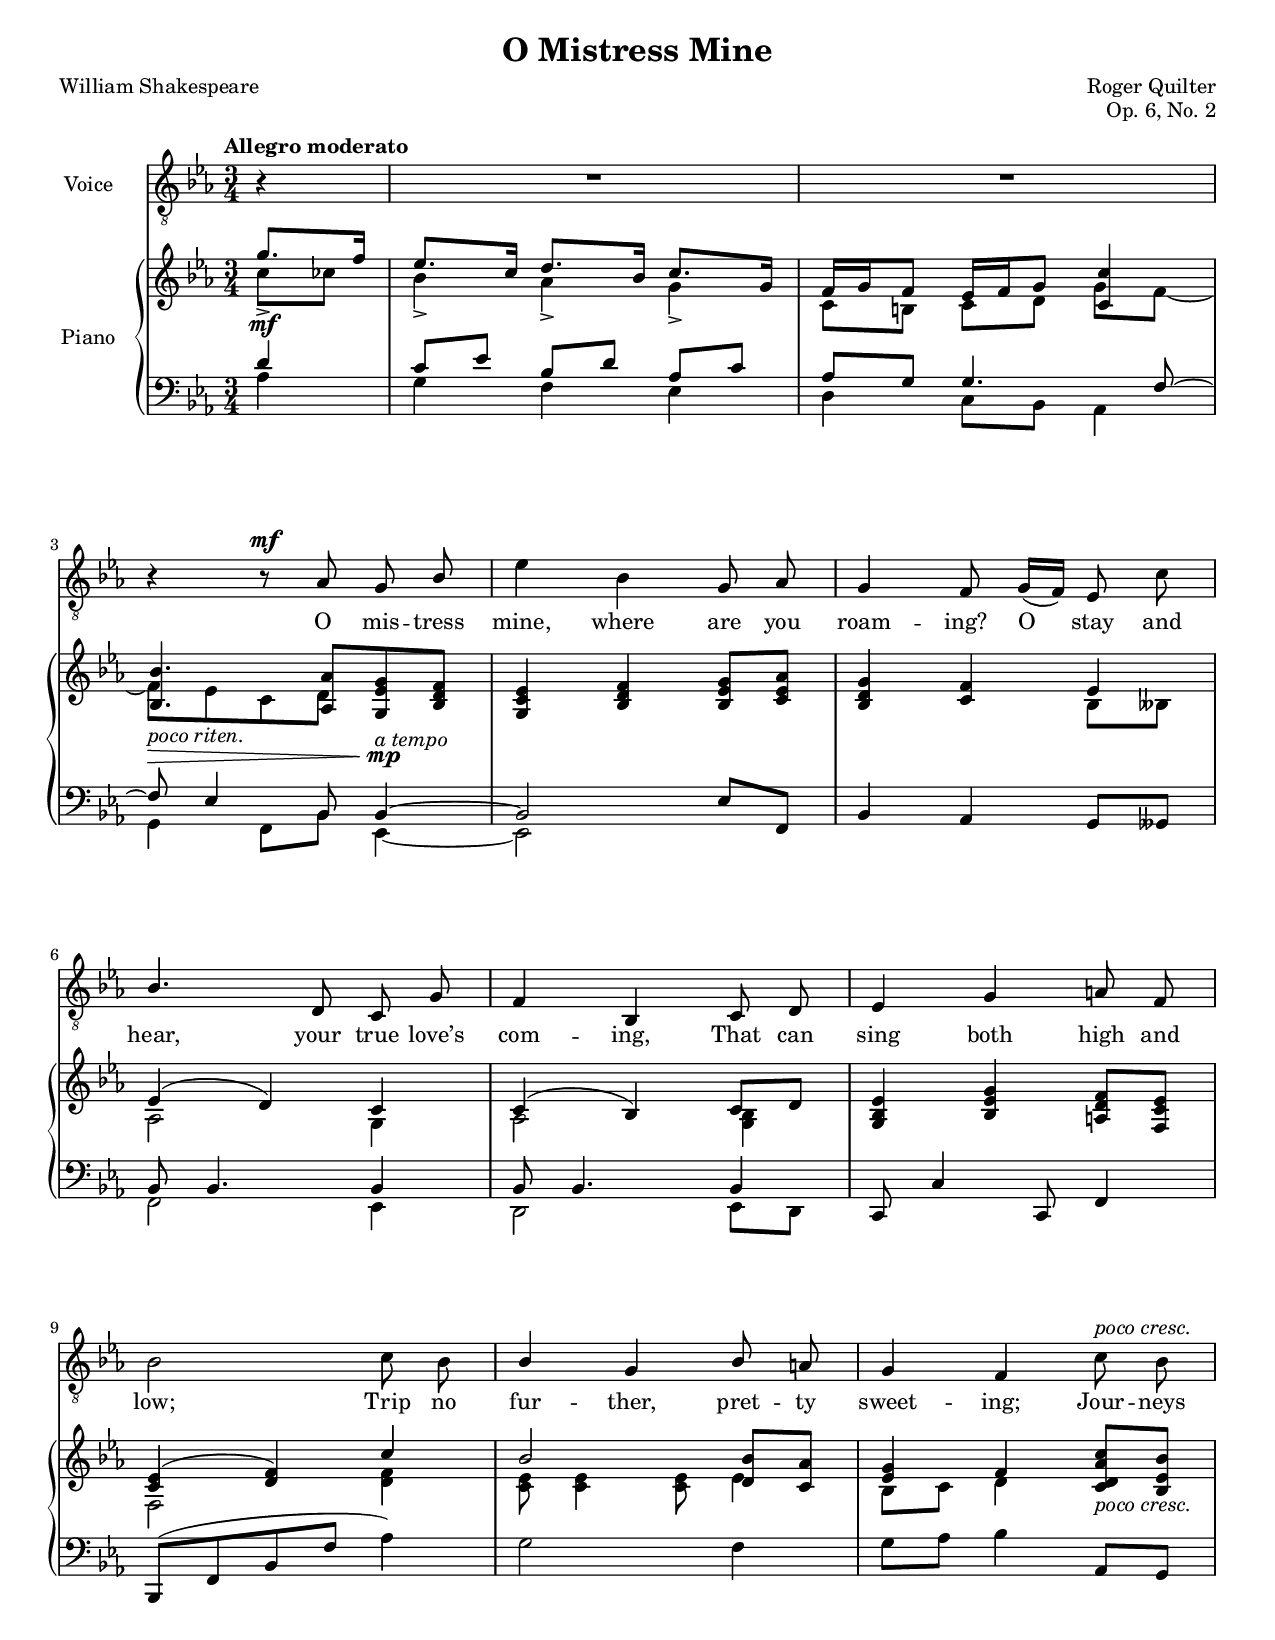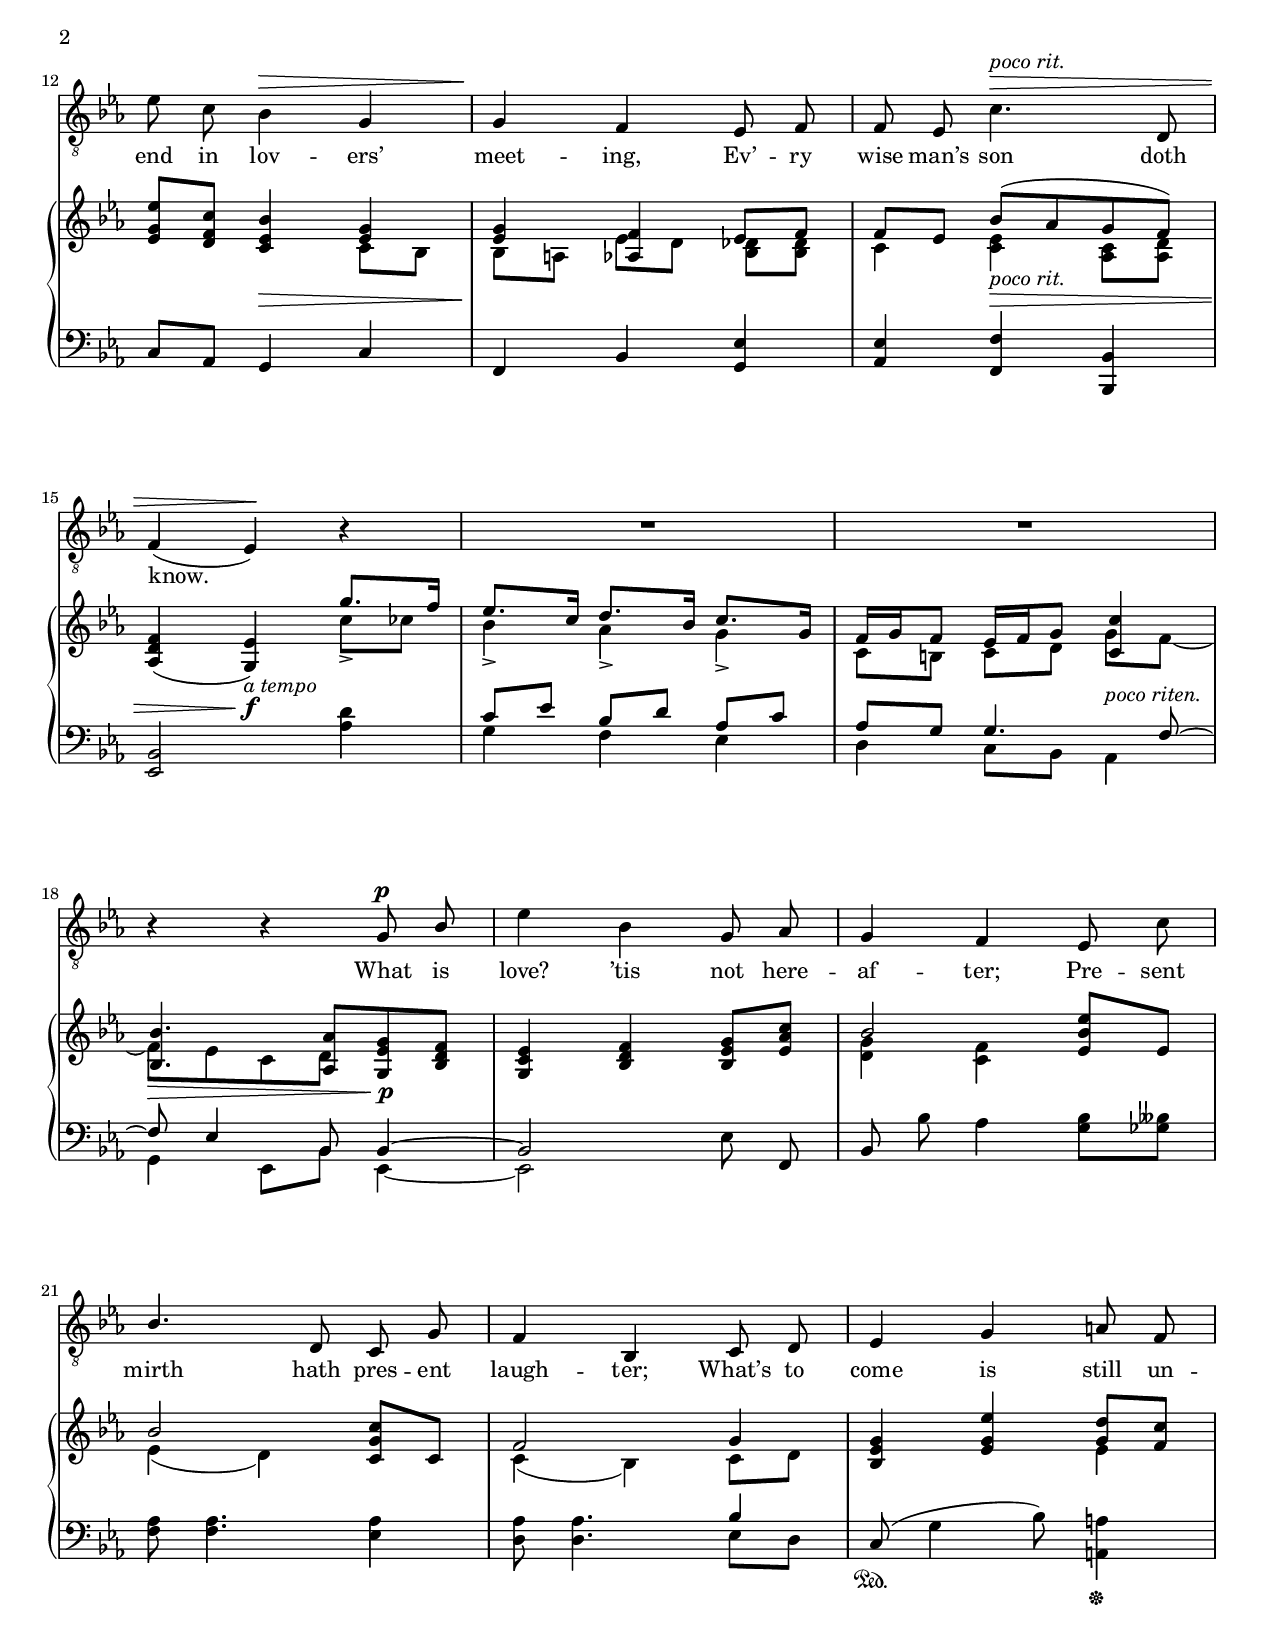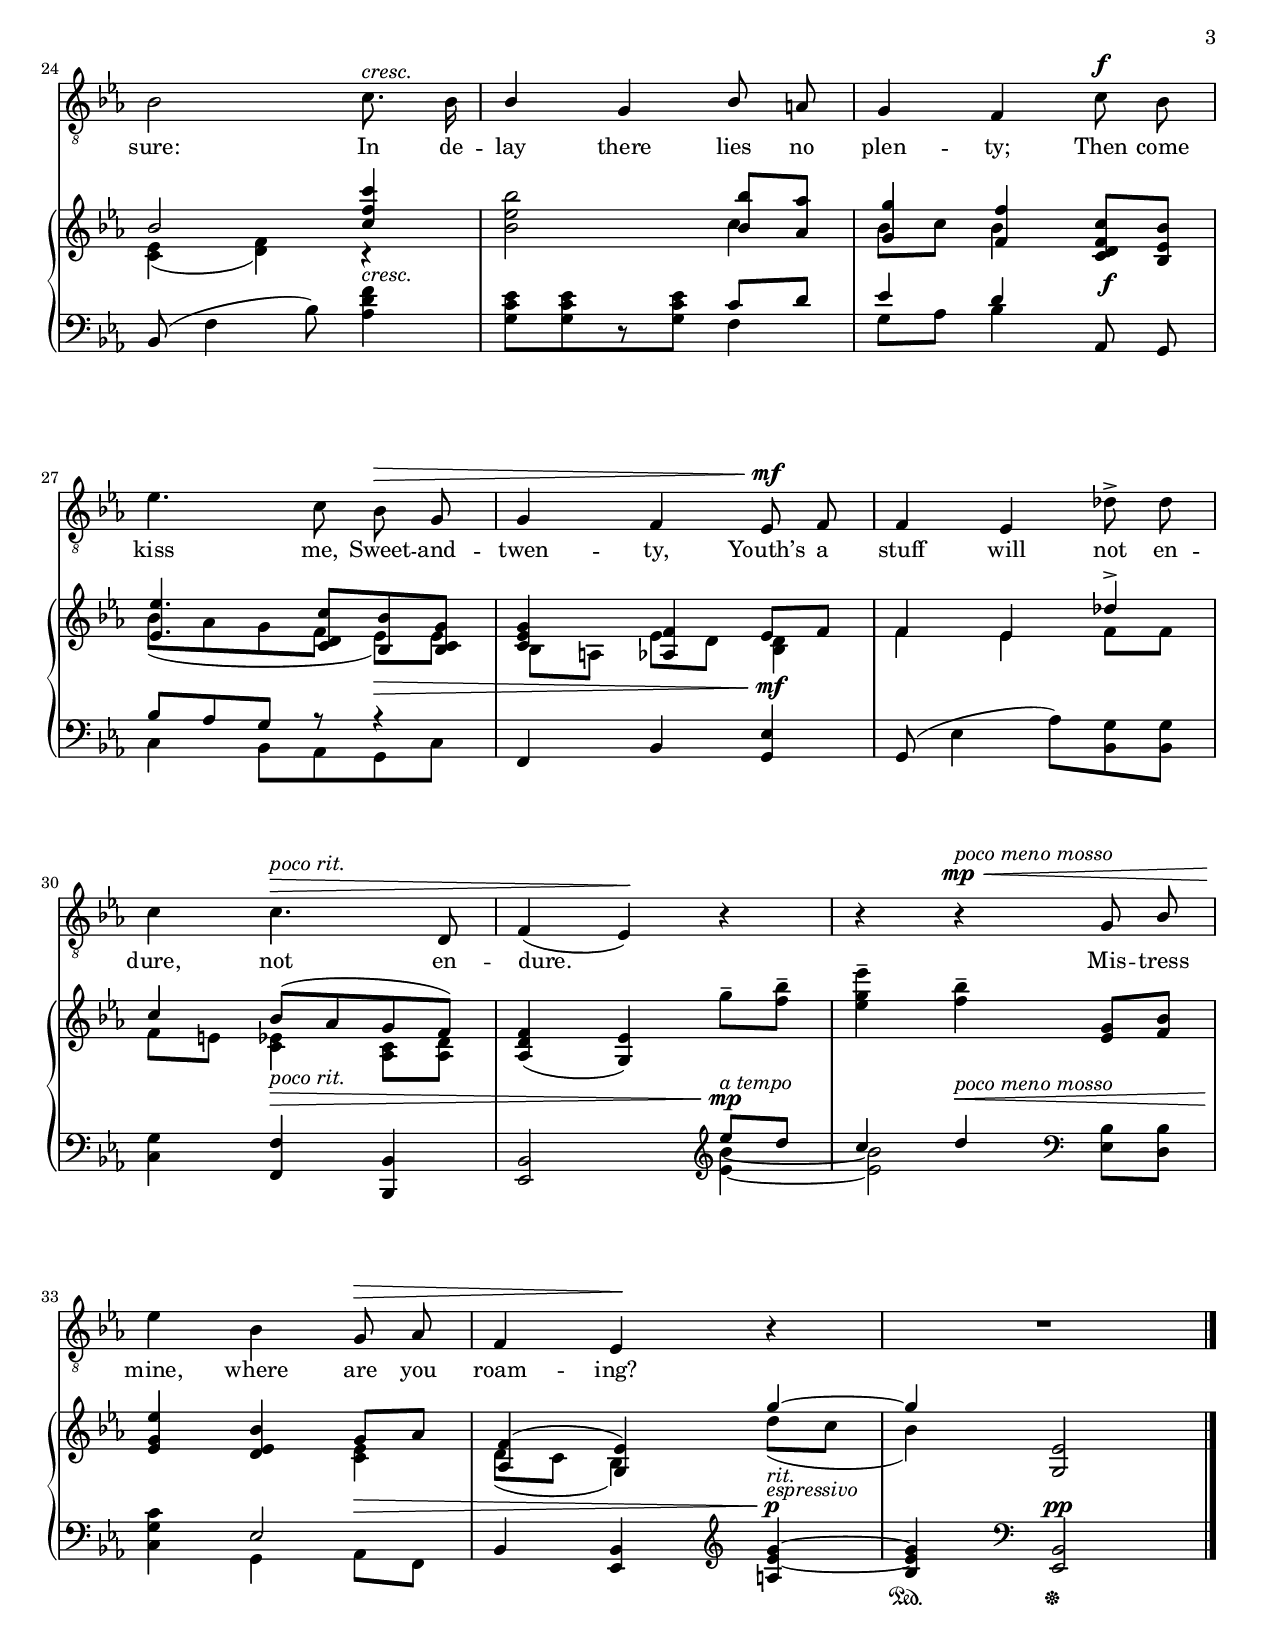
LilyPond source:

\version "2.19.61"
\language "english"
#(set-global-staff-size 17.82) %OK
\paper {
  #(set-paper-size "letter" )
  #(define fonts
    (set-global-fonts
      #:music "emmentaler"
      #:brace "emmentaler"
      #:roman "C059"
      #:factor (/ staff-height pt 20)
  ))
  ragged-last-bottom=false
  page-count=3
  min-systems-per-page=4
}
sayrit=^\markup{\italic{ritard.}}
saynach=^\markup{\italic{"Nach und nach bewegter"}}
saypococresc=^\markup{\italic{"poco cresc."}}
saypocorit=^\markup{\italic{"poco rit."}}
saycresc=^\markup{\italic{"cresc."}}
sayschneller=^\markup{\italic{"Schneller"}}

\header {
  title = "O Mistress Mine"
  composer = "Roger Quilter"
  poet = "William Shakespeare"
  opus = "Op. 6, No. 2"
  % Remove default LilyPond tagline
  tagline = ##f
}

\layout {
  \context {
    \Voice
    \consists "Melody_engraver"
    \override Stem #'neutral-direction = #'()
  }
}

global = {
  \set Score.tempoHideNote = ##t
  \key c \minor
  %\numericTimeSignature
  \time 3/4
  \tempo "Allegro moderato" 4=80
  \autoBeamOff
}

scoreAVocalVoiceI = \fixed c {
  \global
  \dynamicUp
  \partial 4{r4} R2. R2. r4 r8\mf af8 g8 bf8
  ef'4 bf4 g8 af8 g4 f8 g16 ([f16]) ef8 c'8 bf4. d8 c8 g8
  f4 bf,4 c8 d8 ef4 g4 a8 f8 bf2 c'8 bf8
  bf4 g4 bf8 a8 g4 f4 c'8\saypococresc bf8 ef'8 c'8 bf4\> g4
  g4\! f4 ef8 f8 f8 ef8 c'4.\saypocorit\> d8 f4 (ef4)\! r4
  R2. R2. r4 r4 g8\p bf8
  ef'4 bf4 g8 af8 g4 f4 ef8 c'8 bf4. d8 c8 g8
  f4 bf,4 c8 d8 ef4 g4 a8 f8 bf2 c'8.\saycresc bf16
  bf4 g4 bf8 a8 g4 f4 c'8\f bf8 ef'4. c'8 bf8\> g8
  g4 f4 ef8\mf f8 f4 ef4 df'8-> df'8 c'4 c'4.^\markup{\italic{"poco rit."}}\> d8 f4 (ef4)\! r4
  r4 r4\mp^\markup{\italic{"poco meno mosso"}}\< g8 bf8 ef'4\! bf4 g8\> af8 f4 ef4\! r4 R2.\bar"|."
}

scoreAVerseVocalVoiceI = \lyricmode {
  % Lyrics follow here.
  O mis -- tress
  mine, where are you roam -- ing? O stay and hear, your true love’s
  com -- ing, That can sing both high and low; Trip no
  fur -- ther, pret -- ty sweet -- ing; Jour -- neys end in lov -- ers’
  meet -- ing, Ev’ -- ry wise man’s son doth know.
  What is
  love? ’tis not here -- af -- ter; Pre -- sent mirth hath pres -- ent
  laugh -- ter; What’s to come is still un -- sure: In de --
  lay there lies no plen -- ty; Then come kiss me, Sweet -- and --
  twen -- ty, Youth’s a stuff will not en -- dure, not en -- dure.
  Mis -- tress mine, where are you roam -- ing?
}


scoreARight = \fixed c' {
  \global
  \partial 4{<<{g'8. [f'16]}\\{c'8-> [cf'8]}>>} <<{ef'8. [c'16] d'8. [bf16] c'8. [g16] f16 [g16 f8] ef16 [f16 g8] <c c'>4 <bf, bf>4. <af, af>8 [<g, ef g>8 <bf, d f>8]}\\{bf4-> af4-> g4-> c8 [b,8] c8 [d8] g8 [f8~] f8 [ef8 c8 d8] s4}>>
  <g, c ef>4 <bf, d f>4 <bf, ef g>8 [<c ef af>8] <bf, d g>4 <c f>4 <<{ef4 ef4 (d4) c4 c4 (bf,4) c8 [d8]}\\{bf,8 [bff,8] af,2 g,4 af,2 <g, bf,>4}>> <g, bf, ef>4 <bf, ef g>4 <a, d f>8 [<f, c ef>8] <<{<c ef>4 (<d f>4) c'4}\\{f,2 <d f>4}>>
  <<{bf2 <d bf>8 [<c af>8] <ef g>4 f4}\\{<c ef>8 <c ef>4 <c ef>8 ef4 bf,8 [c8] d4}>> <c d af c'>8 [<bf, ef bf>8] <ef g ef'>8 [<d f c'>8] <c ef bf>4 <<{<ef g>4 <ef g>4 <af, f>4 ef8 [f8] f8 [ef8] bf8 ([af8 g8 f8])}\\{c8 [bf,8] bf,8 [a,8] ef8 [d8] <bf, df>8 [<bf, df>8] c4 <c ef>4 <af, c>8 [<af, d>8]}>> <af, d f>4 (<g, ef>4) <<{g'8. [f'16] ef'8. [c'16] d'8. [bf16] c'8. [g16] f16 [g16 f8] ef16 [f16 g8] <c c'>4 <bf, bf>4. <af, af>8 [<g, ef g>8 <bf, d f>8]}\\{c'8-> [cf'8] bf4-> af4-> g4-> c8 [b,8] c8 [d8] g8 [f8~] f8 [ef8 c8 d8] s4}>> <g, c ef>4 <bf, d f>4 <bf, ef g>8 [<ef af c'>8] <<{bf2}\\{<d g>4 <c f>4}>> <ef bf ef'>8 [ef8] <<{bf2}\\{ef4 (d4)}>> <c g c'>8 [c8]
  <<{f2 g4}\\{c4 (bf,4) c8 [d8]}>> <bf, ef g>4 <ef g ef'>4 <<{<g d'>8 [<f c'>8] bf2 <c' f' c''>4}\\{ef4 <c ef>4 (<d f>4) r4}>> <bf ef' bf'>2 <<{<bf bf'>8 [<af af'>8] <g g'>4 <f f'>4}\\{c'4 bf8 [c'8] bf4}>> <c d f c'>8 [<bf, ef bf>8] <<{<ef ef'>4. <c d c'>8 [<bf, bf>8 <bf, c g>8]}\\{bf8 ([af8 g8 f8] ef8) [ef8]}>> <<{<c ef g>4 <af, f>4 ef8 [f8] f4 ef4 df'4-> c'4 bf8 ([af8 g8 f8])}\\{bf,8 [a,8] ef8 [d8] <bf, d>4 f4 ef4 f8 [f8] f8 [e8] <c ef>4 <af, c>8 [<af, d>8]}>> <af, d f>4 (<g, ef>4) g'8-- [<f' bf'>8--] <ef' g' ef''>4-- <f' bf'>4-- <ef g>8 [<f bf>8] <ef g ef'>4 <d ef bf>4 <<{g8 [af8]}\\{<c ef>4}>> <<{<af, f>4 (<g, ef>4) g'4~ g'4}\\{d8 ([c8] bf,4) d'8 ([c'8] bf4)}>> <g, ef>2
}

scoreAdynamic = {
  \partial 4 {s4\mf} s2. s2. s4^\markup{\italic{"poco riten."}}\> s4 s4\mp^\markup{\italic{"a tempo"}}
  s2. s2. s2.
  s2. s2. s2.
  s2. s4 s4 s4\saypococresc s4 s4\> s4
  s4\! s4 s4 s4 s4\saypocorit\> s4 s4 s4\f^\markup{"a tempo"} s4
  s2. s4 s4 s4^\markup{\italic{"poco riten."}} s4\> s4 s4\p
  s2. s2. s2.
  s2. s4 s4 s4 s4 s4 s4\saycresc
  s2. s4 s4 s4\f s4 s4 s4\>
  s4 s4 s4\mf s2. s4 s4\saypocorit\> s4 s4 s4 s4\mp^\markup{\italic{"a tempo"}}
  s4 s4\<^\markup{\italic{"poco meno mosso"}} s4 s4\! s4 s4\> s4 s4 s4\p^\markup{\italic{espressivo}}^\markup{\italic{rit.}} s4 s4\pp s4
}

scoreALeft = \fixed c {
  \global
  \partial 4{<<{d'4}\\{af4}>>} <<{c'8 [ef'8] bf8 [d'8] af8 [c'8] af8 [g8] g4. f8~ f8 ef4 bf,8 bf,4~ bf,2}\\{g4 f4 ef4 d4 c8 [bf,8] af,4 g,4 f,8 [bf,8] ef,4~ ef,2}>> ef8 [f,8] bf,4 af,4 g,8 [gff,8] <<{bf,8 bf,4. bf,4 bf,8 bf,4. bf,4}\\{f,2 ef,4 d,2 ef,8 [d,8]}>> c,8 c4 c,8 f,4 bf,,8 ([f,8 bf,8 f8] af4)
  g2 f4 g8 [af8] bf4 af,8 [g,8] c8 [af,8] g,4 c4 f,4 bf,4 <g, ef>4 <af, ef>4 <f, f>4 <bf,, bf,>4 <ef, bf,>2 <af d'>4 <<{c'8 [ef'8] bf8 [d'8] af8 [c'8] af8 [g8] g4. f8~ f8 ef4 bf,8 bf,4~ bf,2}\\{g4 f4 ef4 d4 c8 [bf,8] af,4 g,4 ef,8 [bf,8] ef,4~ ef,2}>> ef8 f,8 bf,8 bf8 af4 <g bf>8 [<gf bff>8] <f af>8 <f af>4. <ef af>4
  <d af>8 <d af>4. <<{bf4}\\{ef8 d8}>> c8\sustainOn (g4 bf8) <a, a>4\sustainOff bf,8 (f4 bf8) <af d' f'>4 <g c' ef'>8 [<g c' ef'>8 r8 <g c' ef'>8] <<{c'8 [d'8] ef'4 d'4}\\{f4 g8 [af8] bf4}>> af,8 g,8 <<{bf8 af8 g8 r8 r4}\\{c4 bf,8 [af,8 g,8 c8]}>> f,4 bf,4 <g, ef>4 g,8 (ef4 af8) [<bf, g>8 <bf, g>8] <c g>4 <f, f>4 <bf,, bf,>4 <ef, bf,>2 \clef treble <<{ef''8 d''8 c''4 d''4}\\{<ef'~ bf'~>4 <ef' bf'>2}>> \clef bass <ef bf>8 [<d bf>8] <c g c'>4 <<{ef2}\\{g,4 af,8 [f,8]}>> bf,4 <ef, bf,>4 \clef treble <a ef' g'>4~ <bf ef' g'>4\sustainOn \clef bass <ef, bf,>2 \sustainOff
}

scoreAVocalVoiceIPart = \new Staff \with {
instrumentName = "Voice"
  midiInstrument = "voice oohs"
} { \clef "treble_8" \scoreAVocalVoiceI }
\addlyrics { \scoreAVerseVocalVoiceI }



scoreAPianoPart = \new PianoStaff \with {
instrumentName = "Piano"
} <<
  \new Staff = "right" \with {
   midiInstrument = "acoustic grand"}  \scoreARight
   \new Dynamics \with { } \scoreAdynamic
  \new Staff = "left" \with {
    midiInstrument = "acoustic grand"
  } { \clef bass \scoreALeft }
>>

\score {
  <<
    \scoreAVocalVoiceIPart
    
    \scoreAPianoPart
  >>
  \layout { }
  \midi {}
}
